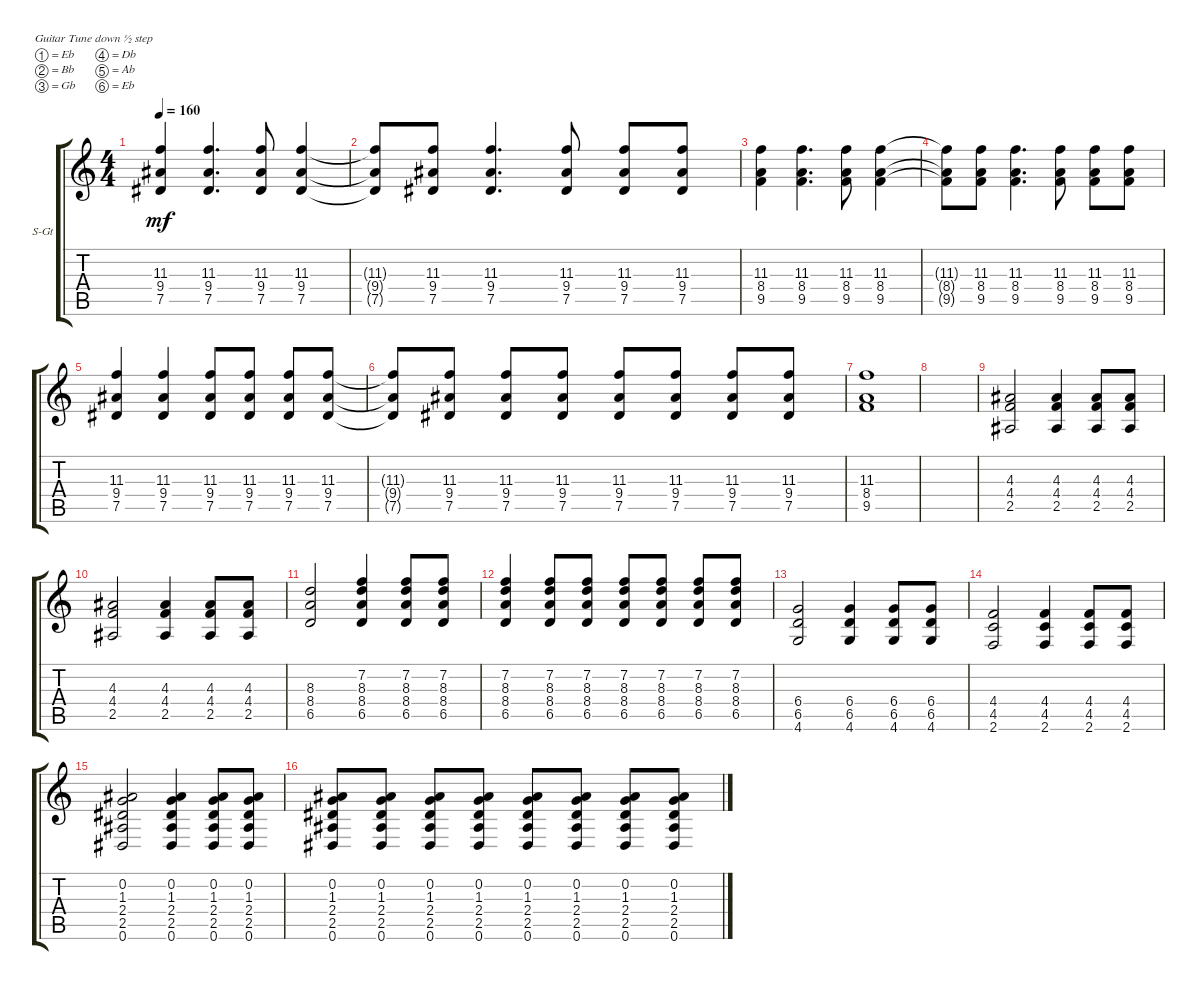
\defaultSystemsLayout 4
\bracketExtendMode groupsimilarinstruments
\firstSystemTrackNameOrientation horizontal
\otherSystemsTrackNameOrientation horizontal
\track ("Steel Guitar" "S-Gt") {instrument acousticguitarsteel}
\staff {score tabs}
\tuning (Eb4 Bb3 Gb3 Db3 Ab2 Eb2)
\ts (4 4)
\tempo 160
\clef g2
\ks c
(7.5 9.4 11.3).4{dy mf} (7.5 11.3 9.4).4{d} (7.5 11.3 9.4).8 (7.5 9.4 11.3).4 |
(7.5{t} 11.3{t} 9.4{t}).8 (7.5 11.3 9.4).8 (7.5 9.4 11.3).4{d} (7.5 9.4 11.3).8 (7.5 9.4 11.3).8 (7.5 9.4 11.3).8 |
(9.5 8.4 11.3).4 (9.5 11.3 8.4).4{d} (9.5 11.3 8.4).8 (9.5 8.4 11.3).4 |
(9.5{t} 11.3{t} 8.4{t}).8 (9.5 11.3 8.4).8 (9.5 8.4 11.3).4{d} (9.5 8.4 11.3).8 (9.5 8.4 11.3).8 (9.5 8.4 11.3).8 |
(9.4 11.3 7.5).4 (9.4 11.3 7.5).4 (9.4 11.3 7.5).8 (9.4 11.3 7.5).8 (9.4 11.3 7.5).8 (9.4 11.3 7.5).8 |
(11.3{t} 9.4{t} 7.5{t}).8 (9.4 11.3 7.5).8 (9.4 11.3 7.5).8 (9.4 11.3 7.5).8 (9.4 11.3 7.5).8 (9.4 11.3 7.5).8 (9.4 11.3 7.5).8 (9.4 11.3 7.5).8 |
(8.4 11.3 9.5).1 |
|
(2.5 4.4 4.3).2 (2.5 4.4 4.3).4 (2.5 4.4 4.3).8 (4.4 4.3 2.5).8 |
(2.5 4.4 4.3).2 (2.5 4.4 4.3).4 (2.5 4.4 4.3).8 (4.4 4.3 2.5).8 |
(6.5 8.4 8.3).2 (6.5 8.4 8.3 7.2).4 (6.5 8.4 8.3 7.2).8 (8.4 8.3 6.5 7.2).8 |
(6.5 8.4 8.3 7.2).4 (7.2 6.5 8.4 8.3).8 (7.2 8.3 8.4 6.5).8 (7.2 6.5 8.4 8.3).8 (7.2 8.3 8.4 6.5).8 (7.2 8.4 8.3 6.5).8 (7.2 8.3 8.4 6.5).8 |
(6.5 6.4 4.6).2 (6.5 6.4 4.6).4 (6.5 6.4 4.6).8 (6.4 6.5 4.6).8 |
(4.5 4.4 2.6).2 (4.5 4.4 2.6).4 (4.5 4.4 2.6).8 (4.4 4.5 2.6).8 |
(0.6 2.5 2.4 1.3 0.2).2 (0.6 2.5 2.4 1.3 0.2).4 (1.3 2.4 2.5 0.6 0.2).8 (1.3 2.4 2.5 0.6 0.2).8 |
(0.6 2.5 2.4 1.3 0.2).8 (0.6 2.5 2.4 1.3 0.2).8 (0.6 2.5 2.4 1.3 0.2).8 (0.6 2.5 2.4 1.3 0.2).8 (0.6 2.5 2.4 1.3 0.2).8 (0.6 2.5 2.4 1.3 0.2).8 (0.6 2.5 2.4 1.3 0.2).8 (0.6 2.5 2.4 1.3 0.2).8
